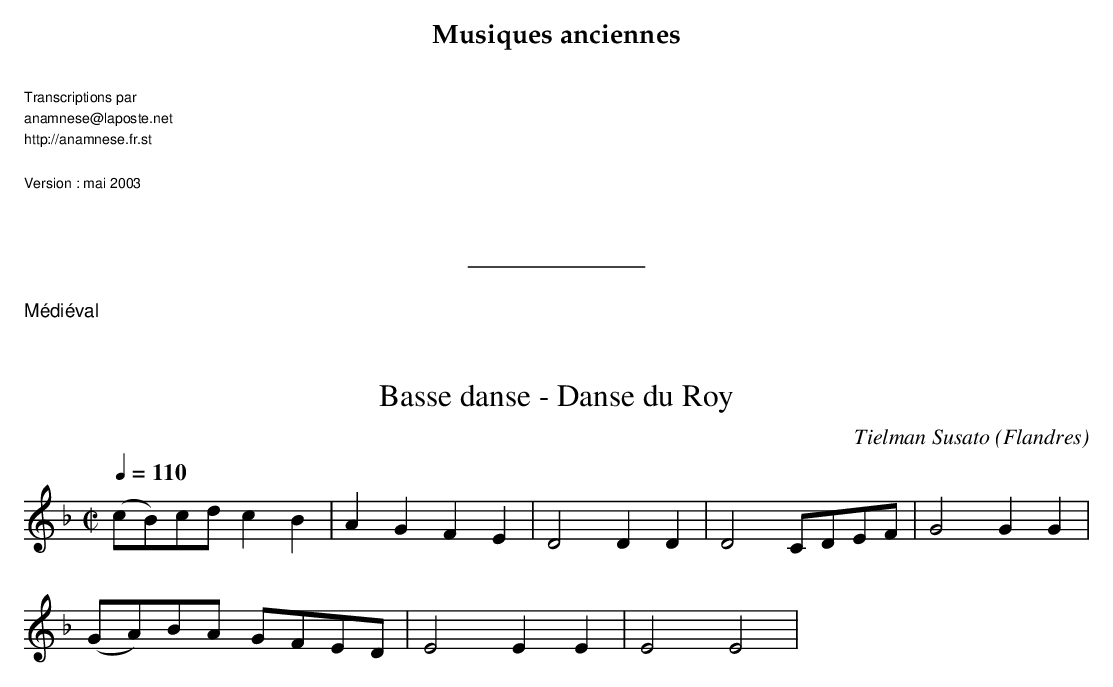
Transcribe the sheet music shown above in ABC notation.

X:1
T:Basse danse - Danse du Roy
C:Tielman Susato
O:Flandres
M:C|
L:1/4
Q:1/4=110
K:F
(c/B/)c/d/ c B | AGFE | D2 DD | D2 C/D/E/F/ | G2 GG |
(G/A/)B/A/ G/F/E/D/ | E2 E E | E2E2 |
